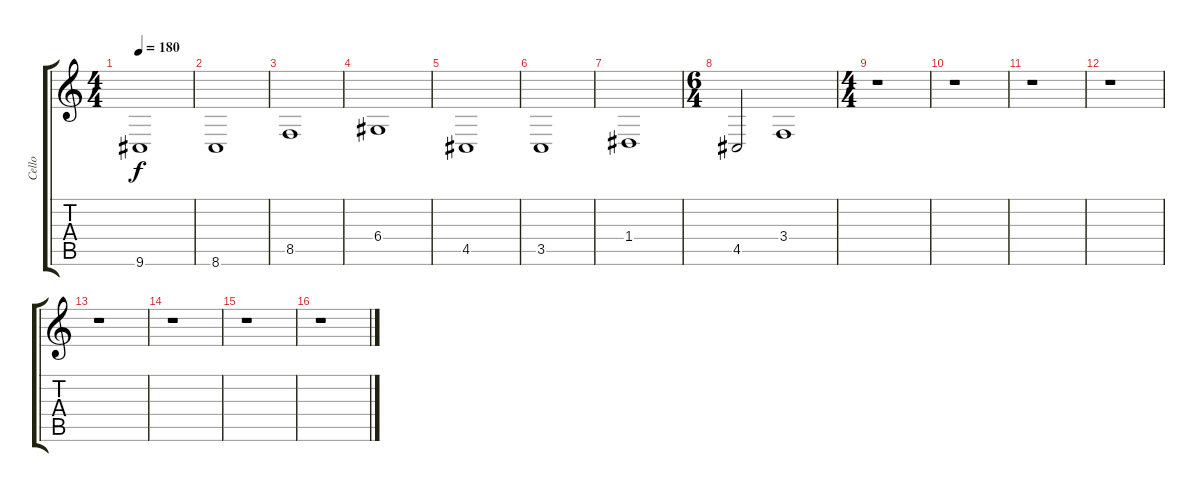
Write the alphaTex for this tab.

\track ("Cello" "Cello") {instrument cello}
\staff {score tabs}
\tuning (E4 B3 G3 D3 A2 E2) {hide}
\ts (4 4)
\tempo 180
\clef g2
\ks c
9.6.1{dy f} |
8.6.1 |
8.5.1 |
6.4.1 |
4.5.1 |
3.5.1 |
1.4.1 |
\ts (6 4)
4.5.2 3.4.1 |
\ts (4 4)
r.1 |
r.1 |
r.1 |
r.1 |
r.1 |
r.1 |
r.1 |
r.1
